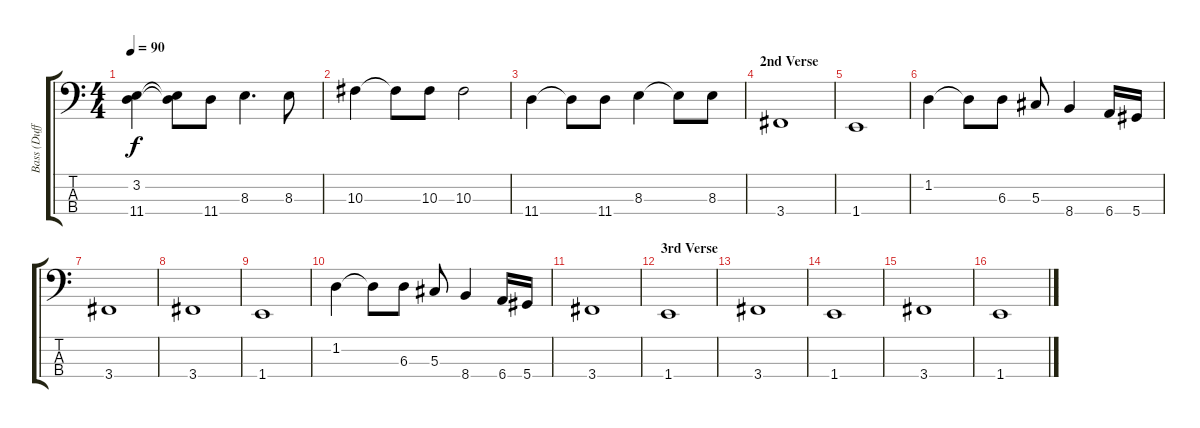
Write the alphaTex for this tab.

\track ("Bass (Duff)" "Bass (Duff") {instrument electricbasspick}
\staff {score tabs}
\tuning (Gb2 Db2 Ab1 Eb1) {hide}
\ts (4 4)
\tempo 90
\clef f4
\ks c
(3.2 11.4).4{dy f} (3.2{t} 11.4{t}).8 11.4.8 8.3.4{d} 8.3.8 |
10.3.4 10.3{t}.8 10.3.8 10.3.2 |
11.4.4 11.4{t}.8 11.4.8 8.3.4 8.3{t}.8 8.3.8 |
\section ("" "2nd Verse")
3.4.1 |
1.4.1 |
1.2.4 1.2{t}.8 6.3.8 5.3.8 8.4.4 6.4.16 5.4.16 |
3.4.1 |
3.4.1 |
1.4.1 |
1.2.4 1.2{t}.8 6.3.8 5.3.8 8.4.4 6.4.16 5.4.16 |
3.4.1 |
\section ("" "3rd Verse")
1.4.1 |
3.4.1 |
1.4.1 |
3.4.1 |
1.4.1
